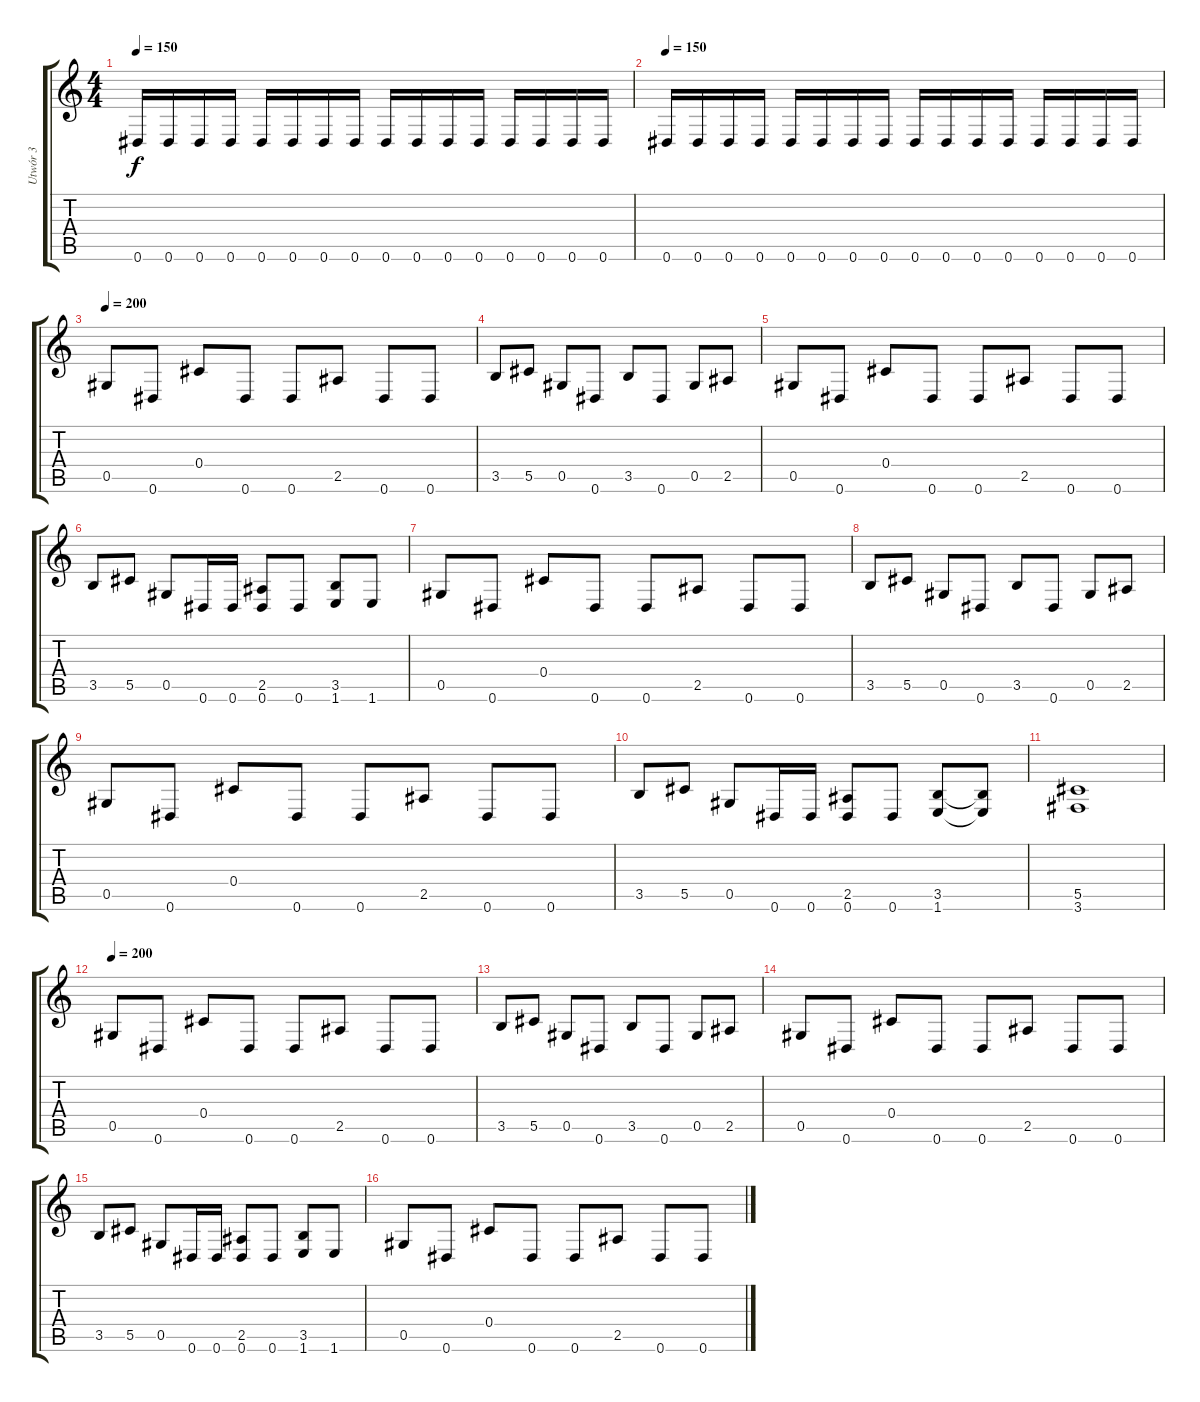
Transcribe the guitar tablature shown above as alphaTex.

\track ("Utwór 3" "Utwór 3") {instrument distortionguitar}
\staff {score tabs}
\tuning (Eb4 Bb3 Gb3 Db3 Ab2 Eb2) {hide}
\ts (4 4)
\tempo 150
\clef g2
\ks c
0.6.16{dy f} 0.6.16 0.6.16 0.6.16 0.6.16 0.6.16 0.6.16 0.6.16 0.6.16 0.6.16 0.6.16 0.6.16 0.6.16 0.6.16 0.6.16 0.6.16 |
\tempo 150
0.6.16 0.6.16 0.6.16 0.6.16 0.6.16 0.6.16 0.6.16 0.6.16 0.6.16 0.6.16 0.6.16 0.6.16 0.6.16 0.6.16 0.6.16 0.6.16 |
\tempo 200
0.5.8 0.6.8 0.4.8 0.6.8 0.6.8 2.5.8 0.6.8 0.6.8 |
3.5.8 5.5.8 0.5.8 0.6.8 3.5.8 0.6.8 0.5.8 2.5.8 |
0.5.8 0.6.8 0.4.8 0.6.8 0.6.8 2.5.8 0.6.8 0.6.8 |
3.5.8 5.5.8 0.5.8 0.6.16 0.6.16 (2.5 0.6).8 0.6.8 (3.5 1.6).8 1.6.8 |
0.5.8 0.6.8 0.4.8 0.6.8 0.6.8 2.5.8 0.6.8 0.6.8 |
3.5.8 5.5.8 0.5.8 0.6.8 3.5.8 0.6.8 0.5.8 2.5.8 |
0.5.8 0.6.8 0.4.8 0.6.8 0.6.8 2.5.8 0.6.8 0.6.8 |
3.5.8 5.5.8 0.5.8 0.6.16 0.6.16 (2.5 0.6).8 0.6.8 (3.5 1.6).8 (3.5{t} 1.6{t}).8 |
(5.5 3.6).1 |
\tempo 200
0.5.8 0.6.8 0.4.8 0.6.8 0.6.8 2.5.8 0.6.8 0.6.8 |
3.5.8 5.5.8 0.5.8 0.6.8 3.5.8 0.6.8 0.5.8 2.5.8 |
0.5.8 0.6.8 0.4.8 0.6.8 0.6.8 2.5.8 0.6.8 0.6.8 |
3.5.8 5.5.8 0.5.8 0.6.16 0.6.16 (2.5 0.6).8 0.6.8 (3.5 1.6).8 1.6.8 |
0.5.8 0.6.8 0.4.8 0.6.8 0.6.8 2.5.8 0.6.8 0.6.8
